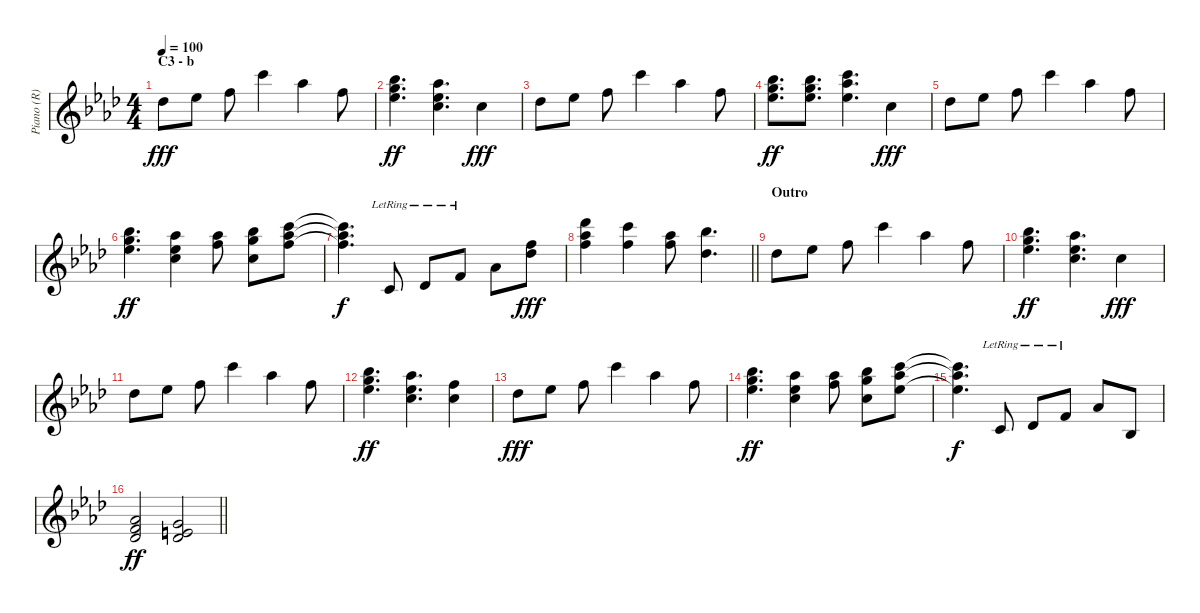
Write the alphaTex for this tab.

\track ("Piano (R)" "Piano (R)") {instrument acousticgrandpiano}
\staff {score}
\tuning (E4 B3 G3 D3 A2 E2 B1) {hide}
\ts (4 4)
\section ("" "C3 - b")
\tempo 100
\clef g2
\ks ab
9.1.8{dy fff} 11.1.8 13.1.8 20.1.4 16.1.4 13.1.8 |
(18.1 20.2 20.3).4{d dy ff} (16.1 16.2 17.3).4{d} 8.1.4{dy fff} |
9.1.8 11.1.8 13.1.8 20.1.4 16.1.4 13.1.8 |
(18.1 20.2 20.3).8{d dy ff} (18.1 20.2 20.3).8{d} (20.1 21.2 20.3).4{d} 8.1.4{dy fff} |
9.1.8 11.1.8 13.1.8 20.1.4 16.1.4 13.1.8 |
(18.1 20.2 20.3).4{d dy ff} (16.1 16.2 17.3).4 (16.1 18.2).8 (18.1 20.2 17.3).8 (20.1 21.2 22.3).8 |
(20.1{t} 21.2{t} 22.3{t}).4{d dy f} 5.3{lr}.8 6.3{lr}.8 6.2{lr}.8 4.1.8 (13.1 14.2).8{dy fff} |
\barLineRight lightlight
(21.1 21.2 22.3).4 (20.1 18.2).4 (16.1 18.2).8 (18.1 14.2).4{d} |
\section ("" "Outro")
9.1.8 11.1.8 13.1.8 20.1.4 16.1.4 13.1.8 |
(18.1 20.2 20.3).4{d dy ff} (16.1 16.2 17.3).4{d} 8.1.4{dy fff} |
9.1.8 11.1.8 13.1.8 20.1.4 16.1.4 13.1.8 |
(18.1 20.2 20.3).4{d dy ff} (16.1 16.2 17.3).4{d} (8.1 18.2).4 |
9.1.8{dy fff} 11.1.8 13.1.8 20.1.4 16.1.4 13.1.8 |
(18.1 20.2 20.3).4{d dy ff} (16.1 16.2 17.3).4 (16.1 18.2).8 (18.1 20.2 17.3).8 (20.1 21.2 20.3).8 |
(20.1{t} 21.2{t} 20.3{t}).4{d dy f} 5.3{lr}.8 6.3{lr}.8 6.2{lr}.8 4.1.8 3.3.8 |
\barLineRight lightlight
(4.1 6.2 6.3).2{dy ff} (3.1 5.2 6.3).2
